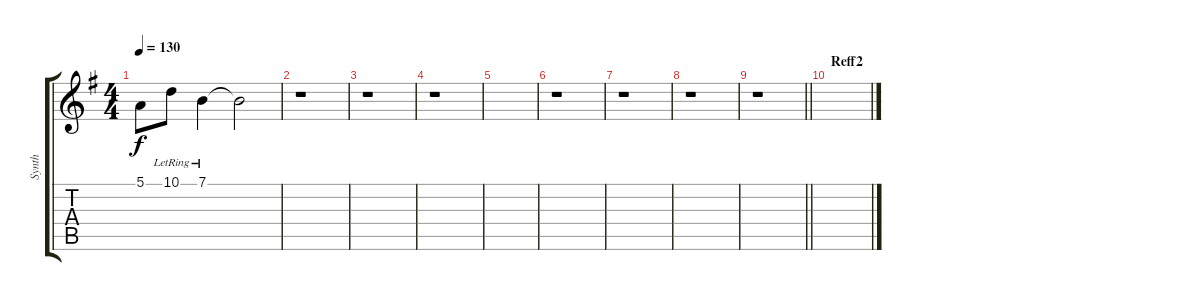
\track ("Synth" "Synth") {instrument fx5brightness}
\staff {score tabs}
\tuning (E4 B3 G3 D3 A2 E2) {hide}
\ts (4 4)
\tempo 130
\clef g2
\ks g
5.1{t}.8{dy f} 10.1{lr}.8 7.1{lr}.4 7.1{t}.2 |
r.1 |
r.1 |
r.1 |
|
r.1 |
r.1 |
r.1 |
\barLineRight lightlight
r.1 |
\section ("" "Reff2")
